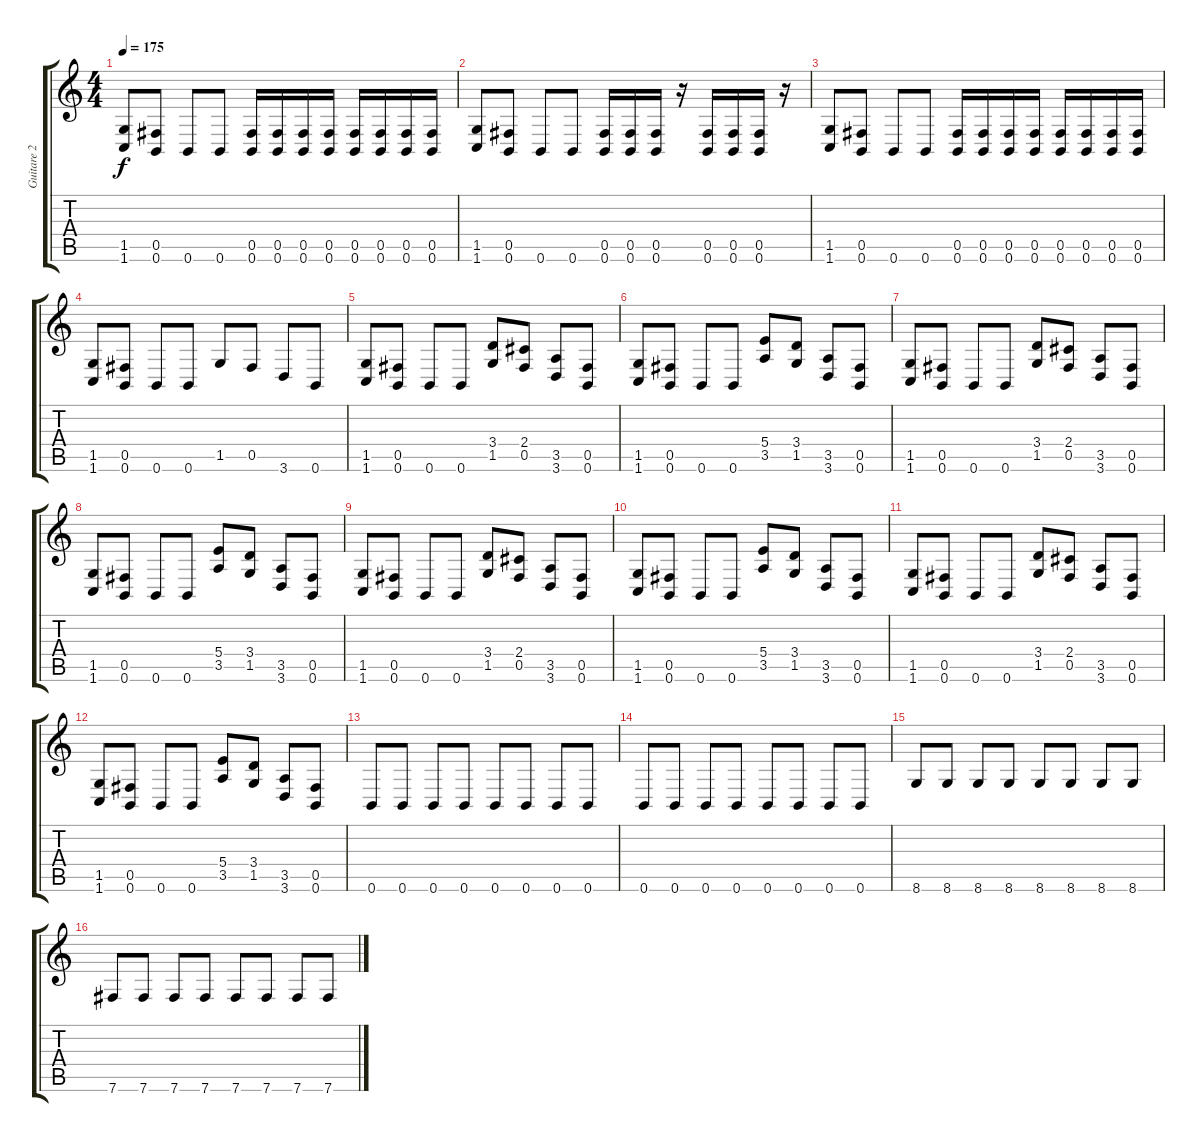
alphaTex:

\track ("Guitare 2" "Guitare 2") {instrument distortionguitar}
\staff {score tabs}
\tuning (Db4 Ab3 E3 B2 Gb2 B1) {hide}
\ts (4 4)
\tempo 175
\clef g2
\ks c
(1.5 1.6).8{dy f} (0.5 0.6).8 0.6.8 0.6.8 (0.5 0.6).16 (0.5 0.6).16 (0.5 0.6).16 (0.5 0.6).16 (0.5 0.6).16 (0.5 0.6).16 (0.5 0.6).16 (0.5 0.6).16 |
(1.5 1.6).8 (0.5 0.6).8 0.6.8 0.6.8 (0.5 0.6).16 (0.5 0.6).16 (0.5 0.6).16 r.16 (0.5 0.6).16 (0.5 0.6).16 (0.5 0.6).16 r.16 |
(1.5 1.6).8 (0.5 0.6).8 0.6.8 0.6.8 (0.5 0.6).16 (0.5 0.6).16 (0.5 0.6).16 (0.5 0.6).16 (0.5 0.6).16 (0.5 0.6).16 (0.5 0.6).16 (0.5 0.6).16 |
(1.5 1.6).8 (0.5 0.6).8 0.6.8 0.6.8 1.5.8 0.5.8 3.6.8 0.6.8 |
(1.5 1.6).8 (0.5 0.6).8 0.6.8 0.6.8 (3.4 1.5).8 (2.4 0.5).8 (3.5 3.6).8 (0.5 0.6).8 |
(1.5 1.6).8 (0.5 0.6).8 0.6.8 0.6.8 (5.4 3.5).8 (3.4 1.5).8 (3.5 3.6).8 (0.5 0.6).8 |
(1.5 1.6).8 (0.5 0.6).8 0.6.8 0.6.8 (3.4 1.5).8 (2.4 0.5).8 (3.5 3.6).8 (0.5 0.6).8 |
(1.5 1.6).8 (0.5 0.6).8 0.6.8 0.6.8 (5.4 3.5).8 (3.4 1.5).8 (3.5 3.6).8 (0.5 0.6).8 |
(1.5 1.6).8 (0.5 0.6).8 0.6.8 0.6.8 (3.4 1.5).8 (2.4 0.5).8 (3.5 3.6).8 (0.5 0.6).8 |
(1.5 1.6).8 (0.5 0.6).8 0.6.8 0.6.8 (5.4 3.5).8 (3.4 1.5).8 (3.5 3.6).8 (0.5 0.6).8 |
(1.5 1.6).8 (0.5 0.6).8 0.6.8 0.6.8 (3.4 1.5).8 (2.4 0.5).8 (3.5 3.6).8 (0.5 0.6).8 |
(1.5 1.6).8 (0.5 0.6).8 0.6.8 0.6.8 (5.4 3.5).8 (3.4 1.5).8 (3.5 3.6).8 (0.5 0.6).8 |
0.6.8 0.6.8 0.6.8 0.6.8 0.6.8 0.6.8 0.6.8 0.6.8 |
0.6.8 0.6.8 0.6.8 0.6.8 0.6.8 0.6.8 0.6.8 0.6.8 |
8.6.8 8.6.8 8.6.8 8.6.8 8.6.8 8.6.8 8.6.8 8.6.8 |
7.6.8 7.6.8 7.6.8 7.6.8 7.6.8 7.6.8 7.6.8 7.6.8
